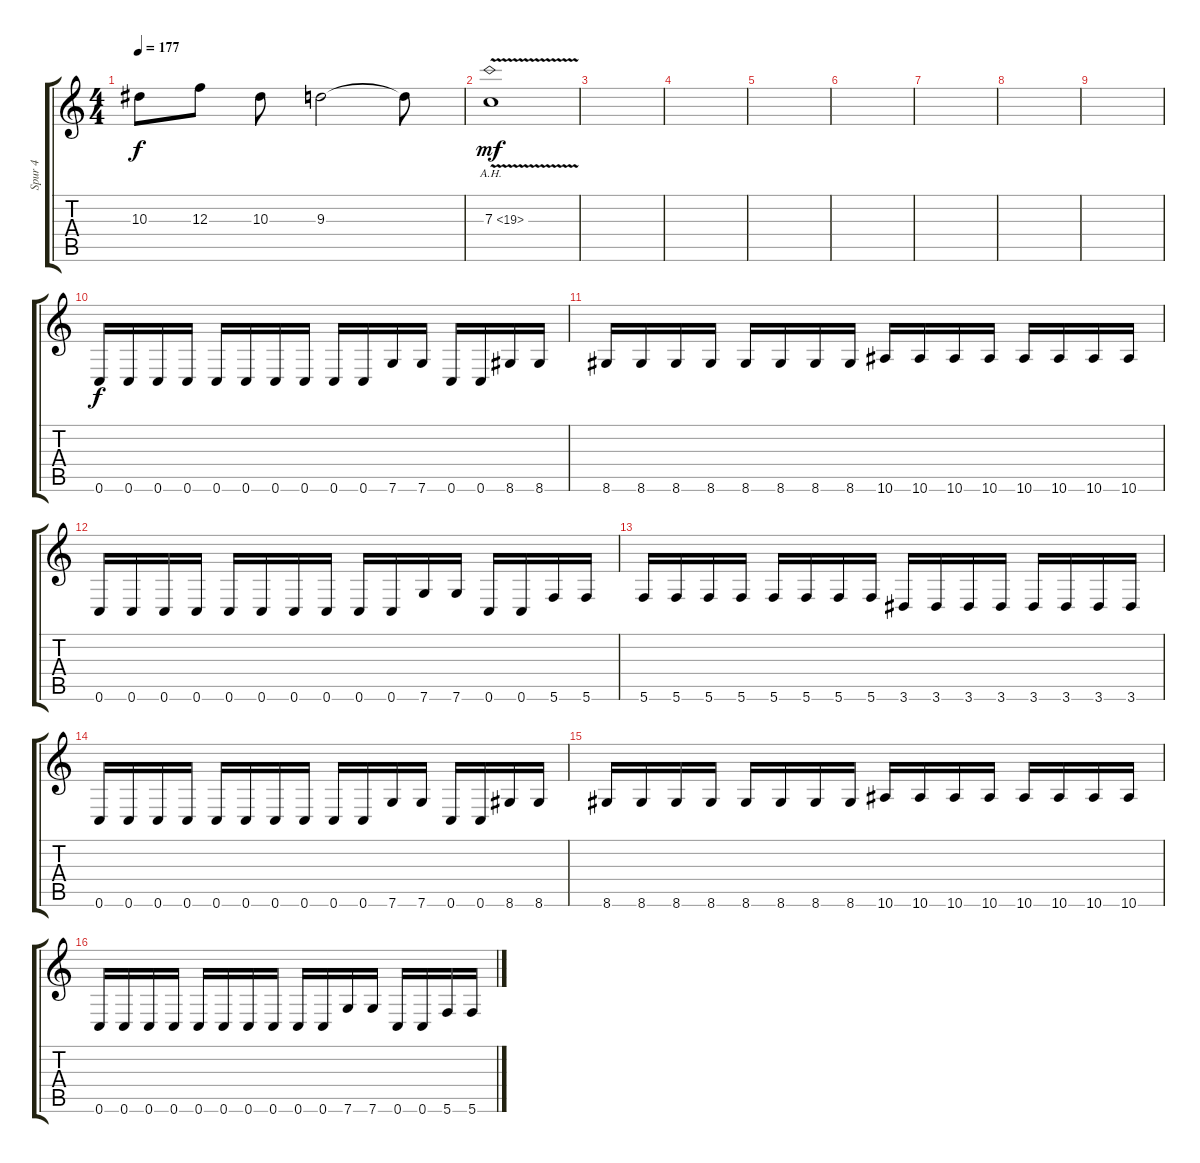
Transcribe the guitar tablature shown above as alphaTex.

\track ("Spur 4" "Spur 4") {instrument distortionguitar}
\staff {score tabs}
\tuning (D4 A3 F3 C3 G2 C2) {hide}
\ts (4 4)
\tempo 177
\clef g2
\ks c
10.3{t}.8{dy f} 12.3.8 10.3.8 9.3.2 9.3{t}.8 |
7.3{ah 12 v}.1{dy mf} |
|
|
|
|
|
|
|
0.6.16{dy f} 0.6.16 0.6.16 0.6.16 0.6.16 0.6.16 0.6.16 0.6.16 0.6.16 0.6.16 7.6.16 7.6.16 0.6.16 0.6.16 8.6.16 8.6.16 |
8.6.16 8.6.16 8.6.16 8.6.16 8.6.16 8.6.16 8.6.16 8.6.16 10.6.16 10.6.16 10.6.16 10.6.16 10.6.16 10.6.16 10.6.16 10.6.16 |
0.6.16 0.6.16 0.6.16 0.6.16 0.6.16 0.6.16 0.6.16 0.6.16 0.6.16 0.6.16 7.6.16 7.6.16 0.6.16 0.6.16 5.6.16 5.6.16 |
5.6.16 5.6.16 5.6.16 5.6.16 5.6.16 5.6.16 5.6.16 5.6.16 3.6.16 3.6.16 3.6.16 3.6.16 3.6.16 3.6.16 3.6.16 3.6.16 |
0.6.16 0.6.16 0.6.16 0.6.16 0.6.16 0.6.16 0.6.16 0.6.16 0.6.16 0.6.16 7.6.16 7.6.16 0.6.16 0.6.16 8.6.16 8.6.16 |
8.6.16 8.6.16 8.6.16 8.6.16 8.6.16 8.6.16 8.6.16 8.6.16 10.6.16 10.6.16 10.6.16 10.6.16 10.6.16 10.6.16 10.6.16 10.6.16 |
0.6.16 0.6.16 0.6.16 0.6.16 0.6.16 0.6.16 0.6.16 0.6.16 0.6.16 0.6.16 7.6.16 7.6.16 0.6.16 0.6.16 5.6.16 5.6.16
